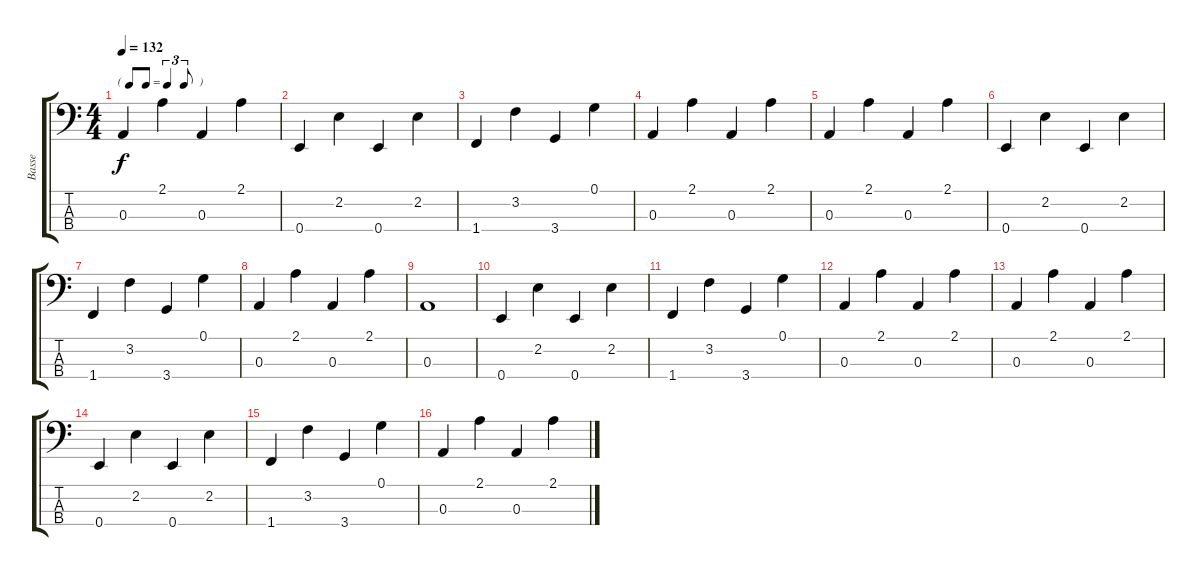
\track ("Basse" "Basse") {instrument electricbassfinger}
\staff {score tabs}
\tuning (G2 D2 A1 E1) {hide}
\ts (4 4)
\tf triplet8th
\tempo 132
\clef f4
\ks c
0.3.4{dy f} 2.1.4 0.3.4 2.1.4 |
0.4.4 2.2.4 0.4.4 2.2.4 |
1.4.4 3.2.4 3.4.4 0.1.4 |
0.3.4 2.1.4 0.3.4 2.1.4 |
0.3.4 2.1.4 0.3.4 2.1.4 |
0.4.4 2.2.4 0.4.4 2.2.4 |
1.4.4 3.2.4 3.4.4 0.1.4 |
0.3.4 2.1.4 0.3.4 2.1.4 |
0.3.1 |
0.4.4 2.2.4 0.4.4 2.2.4 |
1.4.4 3.2.4 3.4.4 0.1.4 |
0.3.4 2.1.4 0.3.4 2.1.4 |
0.3.4 2.1.4 0.3.4 2.1.4 |
0.4.4 2.2.4 0.4.4 2.2.4 |
1.4.4 3.2.4 3.4.4 0.1.4 |
0.3.4 2.1.4 0.3.4 2.1.4
